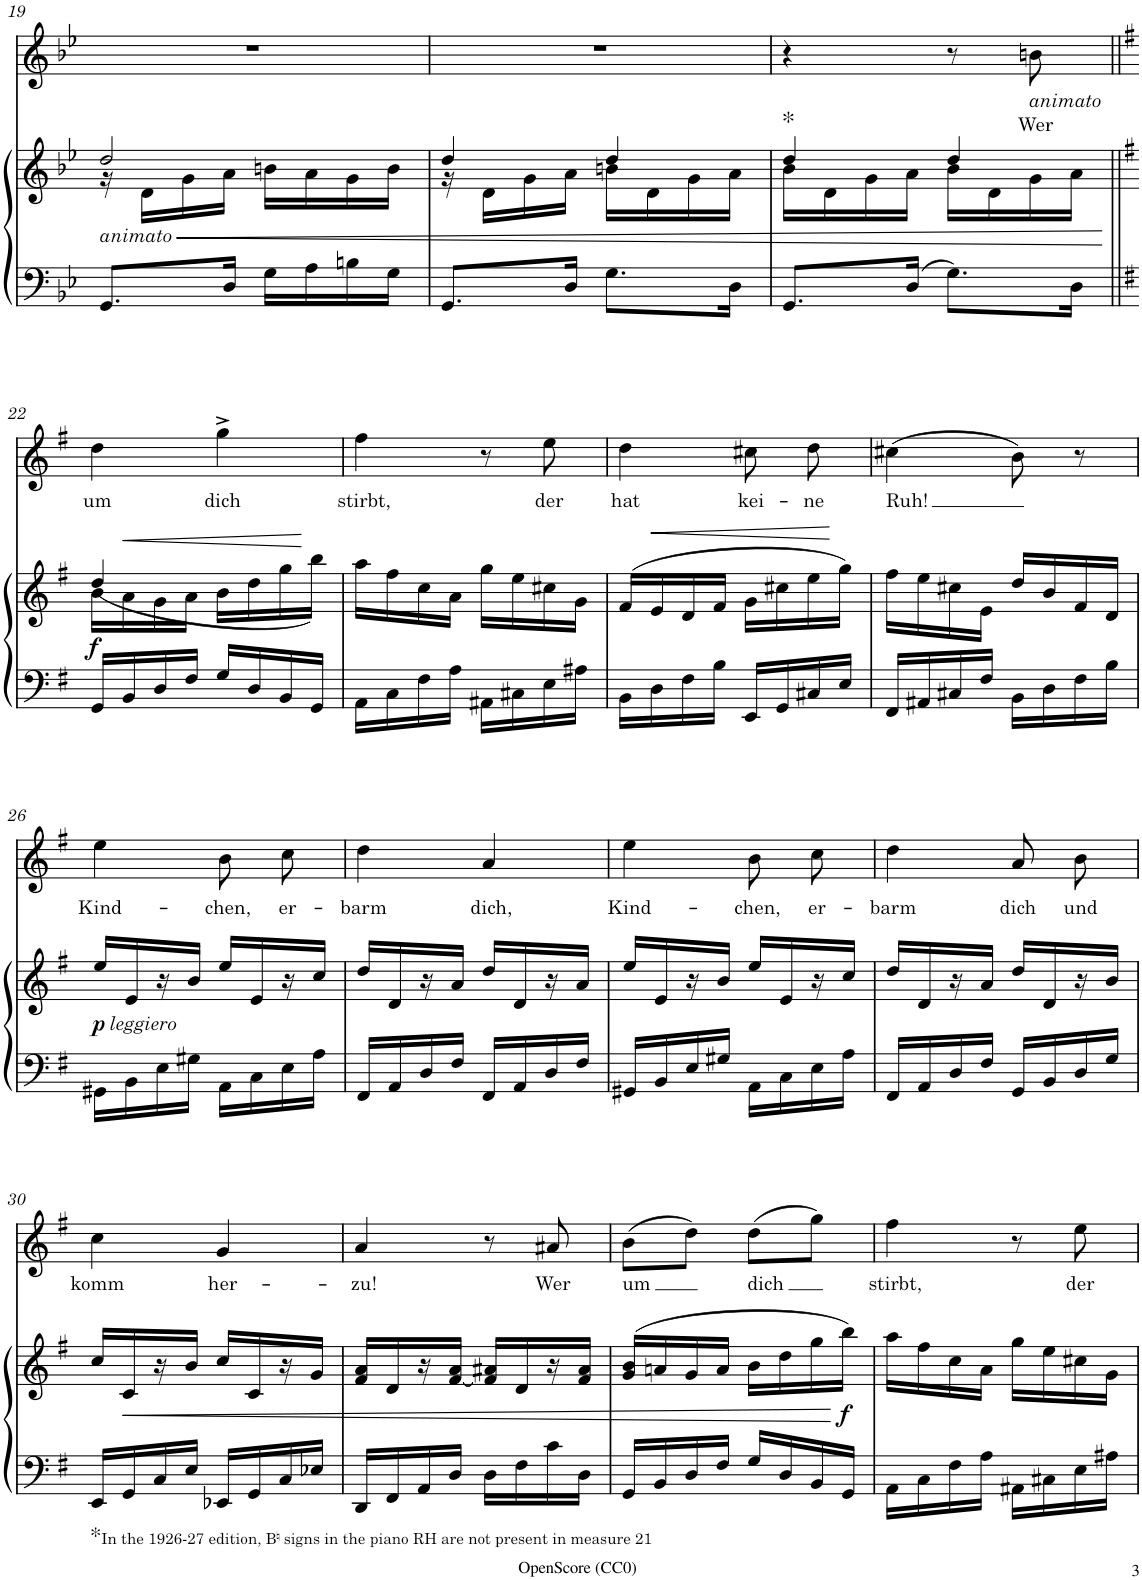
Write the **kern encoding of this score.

**kern	**kern	**dynam	**kern	**text
*part2	*part2	*part2	*part1	*part1
*staff3	*staff2	*staff2/3	*staff1	*staff1
*I"Pianoforte	*	*	*I"Singstimme Voice	*
*I'Pno	*	*	*	*
!!LO:PB:g=z
*clefF4	*clefG2	*	*clefG2	*
*k[b-e-]	*k[b-e-]	*	*k[b-e-]	*
*M2/4	*M2/4	*	*M2/4	*
=19	=19	=19	=19	=19
!	!LO:TX:b:i:t=animato	!	!	!
!	!	!LO:HP:b	!	!
*	*^	*	*	*
8.GG/L	2dd/	16r	<	2r	.
.	.	16d\LL	.	.	.
.	.	16g\	.	.	.
16D/Jk	.	16a\JJ	.	.	.
16G\LL	.	16bn\LL	.	.	.
16A\	.	16a\	.	.	.
16Bn\	.	16g\	.	.	.
16G\JJ	.	16b\JJ	.	.	.
=20	=20	=20	=20	=20	=20
8.GG/L	4dd/	16r	.	2r	.
.	.	16d\LL	.	.	.
.	.	16g\	.	.	.
16D/Jk	.	16a\JJ	.	.	.
8.G\L	4dd/	16bn\LL	.	.	.
.	.	16d\	.	.	.
.	.	16g\	.	.	.
16D\Jk	.	16a\JJ	.	.	.
=21	=21	=21	=21	=21	=21
!	!LO:TX:a:t=*	!	!	!	!
8.GG/L	4dd/	16b-\LL	.	4r	.
.	.	16d\	.	.	.
.	.	16g\	.	.	.
16D/Jk	.	16a\JJ	.	.	.
8.G\L	4dd/	16b-\LL	.	8r	.
.	.	16d\	.	.	.
!	!	!	!	!LO:TX:b:i:t=animato	!
!	!	!	!	!	!LO:LY:b
.	.	16g\	.	8bn\	Wer
16D\Jk	.	16a\JJ	.	.	.
*	*v	*v	*	*	*
.	.	[	.	.
!!LO:LB:g=z
=22||	=22||	=22||	=22||	=22||
*k[f#]	*k[f#]	*	*k[f#]	*
*	*^	*	*	*
!	!	!	!LO:DY:b	!	!LO:LY:b
16GG/LL	(4dd/	16b\LL	f	4dd\	um
!	!	!	!LO:HP:b	!	!
16BB/	.	16a\	<	.	.
16D/	.	16g\	.	.	.
16F#/JJ	.	16a\JJ	.	.	.
!	!	!	!	!	!LO:LY:b
16G/LL	4ryy	16b\LL	.	4gg^\	dich
16D/	.	16dd\	.	.	.
16BB/	.	16gg\	.	.	.
16GG/JJ	.	16bb\JJ)	[	.	.
=23	=23	=23	=23	=23	=23
!	!	!	!	!	!LO:LY:b
*	*v	*v	*	*	*
16AA\LL	16aa\LL	.	4ff#\	stirbt,
16C\	16ff#\	.	.	.
16F#\	16cc\	.	.	.
16A\JJ	16a\JJ	.	.	.
16AA#X\LL	16gg\LL	.	8r	.
16C#X\	16ee\	.	.	.
!	!	!	!	!LO:LY:b
16E\	16cc#X\	.	8ee\	der
16A#X\JJ	16g\JJ	.	.	.
=24	=24	=24	=24	=24
!	!	!	!	!LO:LY:b
16BB\LL	(16f#/LL	.	4dd\	hat
!	!	!LO:HP:b	!	!
16D\	16e/	<	.	.
16F#\	16d/	.	.	.
16B\JJ	16f#/JJ	.	.	.
!	!	!	!	!LO:LY:b
16EE/LL	16g\LL	.	8cc#X\	kei-
16GG/	16cc#X\	.	.	.
!	!	!	!	!LO:LY:b
16C#X/	16ee\	.	8dd\	-ne
16E/JJ	16gg\JJ)	[	.	.
=25	=25	=25	=25	=25
!	!	!	!	!LO:LY:b
16FF#/LL	16ff#\LL	.	(4cc#X\	Ruh!
16AA#X/	16ee\	.	.	.
16C#X/	16cc#X\	.	.	.
16F#/JJ	16e\JJ	.	.	.
16BB\LL	16dd/LL	.	8b\)	.
16D\	16b/	.	.	.
16F#\	16f#/	.	8r	.
16B\JJ	16d/JJ	.	.	.
!!LO:LB:g=z
=26	=26	=26	=26	=26
!	!	!LO:DY:b	!	!LO:LY:b
!	!	!LO:DY:n=1:b	!	!
16GG#X\LL	16ee/LL	p other-dynamics	4ee\	Kind-
16BB\	16e/	.	.	.
16E\	16r	.	.	.
16G#X\JJ	16b/JJ	.	.	.
!	!	!	!	!LO:LY:b
16AA\LL	16ee/LL	.	8b\	-chen,
16C\	16e/	.	.	.
!	!	!	!	!LO:LY:b
16E\	16r	.	8cc\	er-
16A\JJ	16cc/JJ	.	.	.
=27	=27	=27	=27	=27
!	!	!	!	!LO:LY:b
16FF#/LL	16dd/LL	.	4dd\	-barm
16AA/	16d/	.	.	.
16D/	16r	.	.	.
16F#/JJ	16a/JJ	.	.	.
!	!	!	!	!LO:LY:b
16FF#/LL	16dd/LL	.	4a/	dich,
16AA/	16d/	.	.	.
16D/	16r	.	.	.
16F#/JJ	16a/JJ	.	.	.
=28	=28	=28	=28	=28
!	!	!	!	!LO:LY:b
16GG#X/LL	16ee/LL	.	4ee\	Kind-
16BB/	16e/	.	.	.
16E/	16r	.	.	.
16G#X/JJ	16b/JJ	.	.	.
!	!	!	!	!LO:LY:b
16AA\LL	16ee/LL	.	8b\	-chen,
16C\	16e/	.	.	.
!	!	!	!	!LO:LY:b
16E\	16r	.	8cc\	er-
16A\JJ	16cc/JJ	.	.	.
=29	=29	=29	=29	=29
!	!	!	!	!LO:LY:b
16FF#/LL	16dd/LL	.	4dd\	-barm
16AA/	16d/	.	.	.
16D/	16r	.	.	.
16F#/JJ	16a/JJ	.	.	.
!	!	!	!	!LO:LY:b
16GG/LL	16dd/LL	.	8a/	dich
16BB/	16d/	.	.	.
!	!	!	!	!LO:LY:b
16D/	16r	.	8b\	und
16G/JJ	16b/JJ	.	.	.
!!LO:LB:g=z
=30	=30	=30	=30	=30
!LO:TX:b:t=*	!	!	!	!
!LO:TX:b:t=In the 1926-27 edition, B	!	!	!	!
!LO:TX:b:t=signs in the piano RH are not present in measure 21	!	!	!	!
!	!	!	!	!LO:LY:b
16EE/LL	16cc/LL	.	4cc\	komm
!	!	!LO:HP:b	!	!
16GG/	16c/	<	.	.
16C/	16r	.	.	.
16E/JJ	16b/JJ	.	.	.
!	!	!	!	!LO:LY:b
16EE-X/LL	16cc/LL	.	4g/	her-
16GG/	16c/	.	.	.
16C/	16r	.	.	.
16E-X/JJ	16g/JJ	.	.	.
=31	=31	=31	=31	=31
!	!	!	!	!LO:LY:b
16DD/LL	16f#/ 16a/LL	.	4a/	-zu!
16FF#/	16d/	.	.	.
16AA/	16r	.	.	.
16D/JJ	[16f#/ 16a/JJ	.	.	.
16D\LL	16f#/] 16a#X/LL	.	8r	.
16F#\	16d/	.	.	.
!	!	!	!	!LO:LY:b
16c\	16r	.	8a#X/	Wer
16D\JJ	16f#/ 16a#/JJ	.	.	.
=32	=32	=32	=32	=32
!	!	!	!	!LO:LY:b
16GG/LL	(16g/ 16b/LL	.	(8b\L	um
16BB/	16an/	.	.	.
16D/	16g/	.	8dd\J)	.
16F#/JJ	16a/JJ	.	.	.
!	!	!	!	!LO:LY:b
16G/LL	16b\LL	.	(8dd\L	dich
16D/	16dd\	.	.	.
16BB/	16gg\	.	8gg\J)	.
!	!	!LO:DY:n=1:b	!	!
16GG/JJ	16bb\JJ)	[ f	.	.
=33	=33	=33	=33	=33
!	!	!	!	!LO:LY:b
16AA\LL	16aa\LL	.	4ff#\	stirbt,
16C\	16ff#\	.	.	.
16F#\	16cc\	.	.	.
16A\JJ	16a\JJ	.	.	.
16AA#X\LL	16gg\LL	.	8r	.
16C#X\	16ee\	.	.	.
!	!	!	!	!LO:LY:b
16E\	16cc#X\	.	8ee\	der
16A#X\JJ	16g\JJ	.	.	.
=	=	=	=	=
*-	*-	*-	*-	*-
